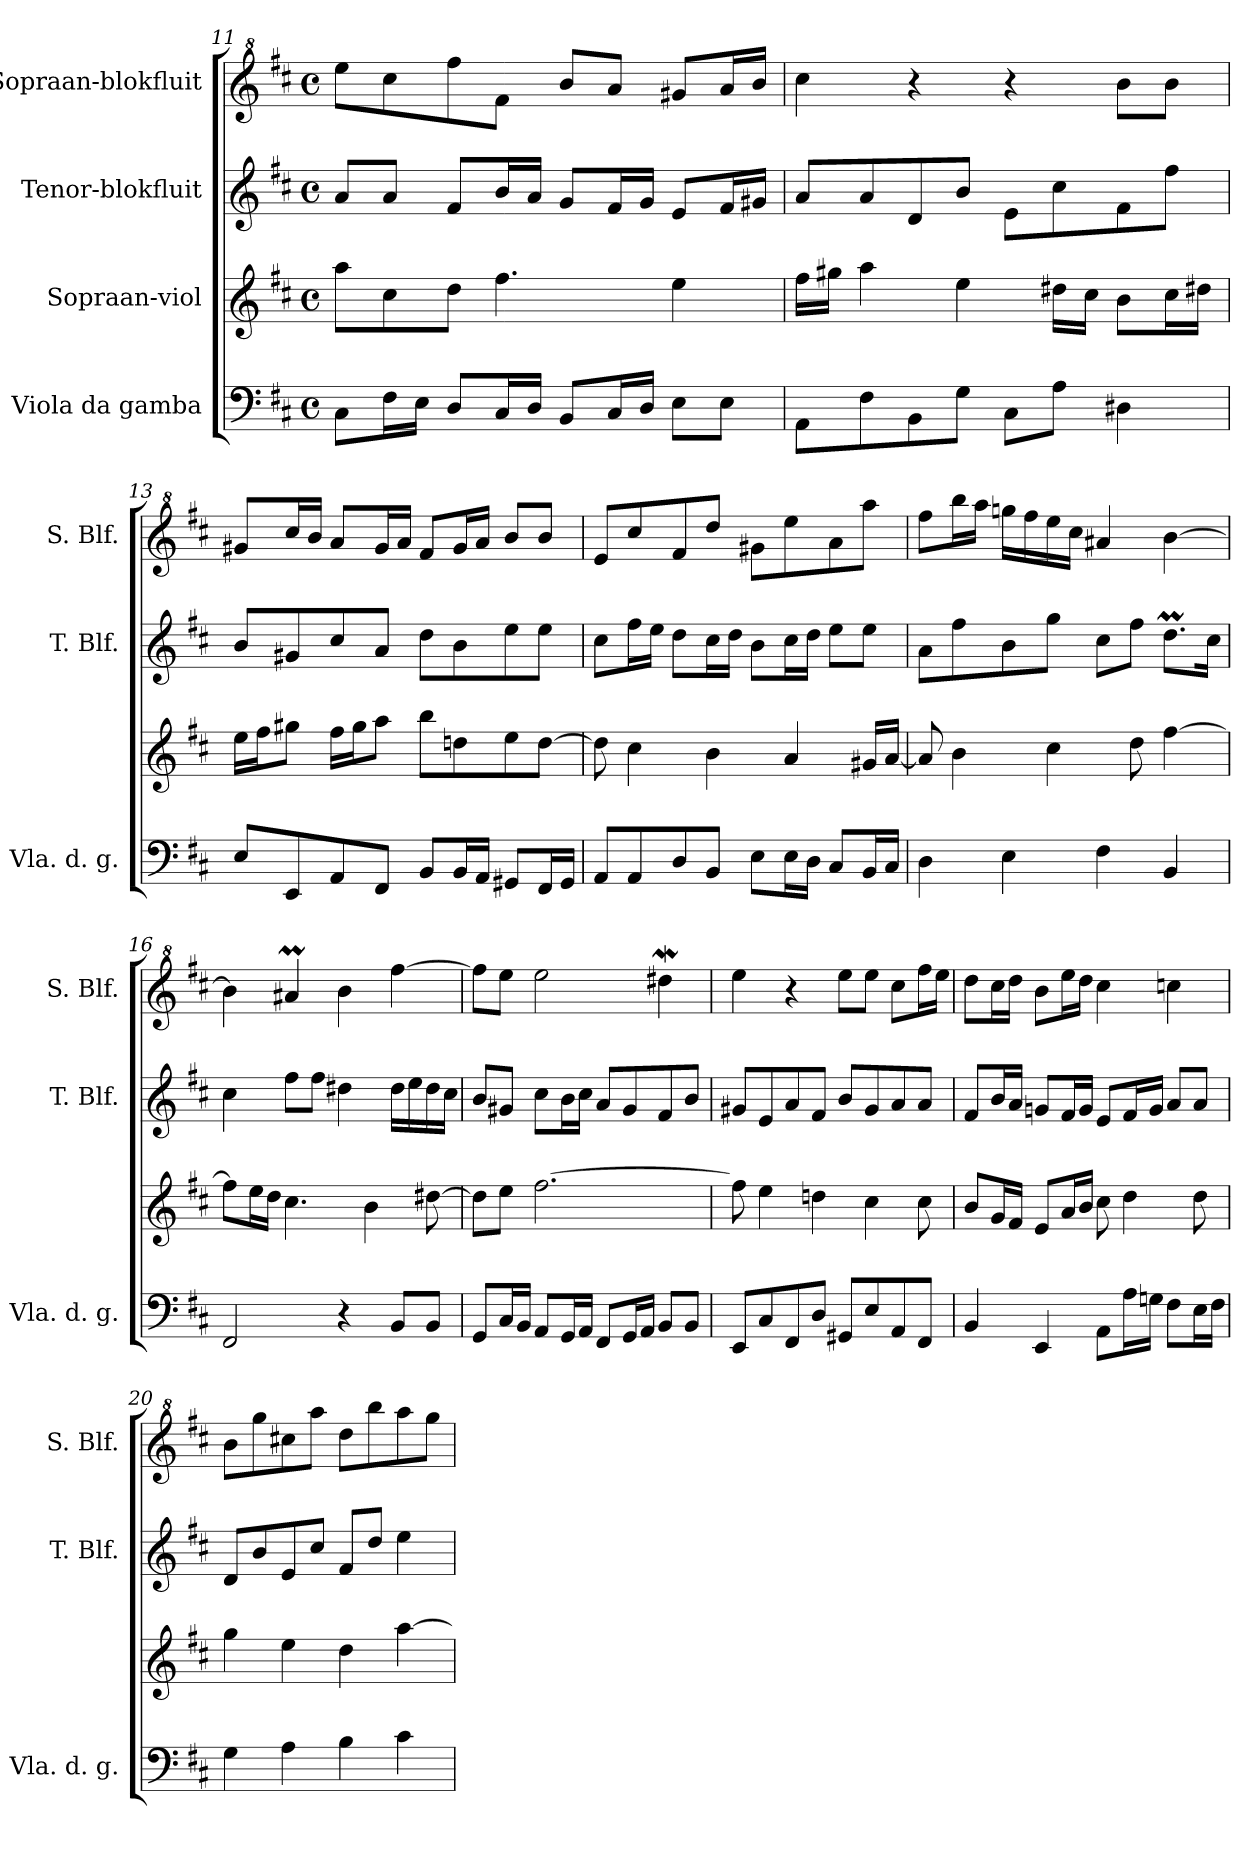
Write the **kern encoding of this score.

**kern	**kern	**kern	**kern
*part4	*part3	*part2	*part1
*staff4	*staff3	*staff2	*staff1
*I"Viola da gamba	*I"Sopraan-viol	*I"Tenor-blokfluit	*I"Sopraan-blokfluit
*I'Vla. d. g.	*	*I'T. Blf.	*I'S. Blf.
!!LO:PB:g=z
*clefF4	*clefG2	*clefG2	*clefG^2
*k[f#c#]	*k[f#c#]	*k[f#c#]	*k[f#c#]
*M4/4	*M4/4	*M4/4	*M4/4
*met(c)	*met(c)	*met(c)	*met(c)
=11	=11	=11	=11
8C#\L	8aa\L	8a/L	8eee\L
16F#\L	8cc#\	8a/J	8ccc#\
16E\JJ	.	.	.
8D/L	8dd\J	8f#/L	8fff#\
16C#/L	4.ff#\	16b/L	8ff#\J
16D/JJ	.	16a/JJ	.
8BB/L	.	8g/L	8bb/L
16C#/L	.	16f#/L	8aa/J
16D/JJ	.	16g/JJ	.
8E\L	4ee\	8e/L	8gg#X/L
8E\J	.	16f#/L	16aa/L
.	.	16g#X/JJ	16bb/JJ
=12	=12	=12	=12
8AA\L	16ff#\LL	8a/L	4ccc#\
.	16gg#X\JJ	.	.
8F#\	4aa\	8a/	.
8BB\	.	8d/	4r
8G\J	4ee\	8b/J	.
8C#\L	.	8e\L	4r
8A\J	16dd#X\LL	8cc#\	.
.	16cc#\JJ	.	.
4D#X\	8b\L	8f#\	8bb\L
.	16cc#\L	8ff#\J	8bb\J
.	16dd#X\JJ	.	.
=13	=13	=13	=13
8E/L	16ee\LL	8b/L	8gg#X/L
.	16ff#\J	.	.
8EE/	8gg#X\J	8g#X/	16ccc#/L
.	.	.	16bb/JJ
8AA/	16ff#\LL	8cc#/	8aa/L
.	16gg#\J	.	.
8FF#/J	8aa\J	8a/J	16gg#/L
.	.	.	16aa/JJ
8BB/L	8bb\L	8dd\L	8ff#/L
16BB/L	8ddn\	8b\	16gg#/L
16AA/JJ	.	.	16aa/JJ
8GG#X/L	8ee\	8ee\	8bb/L
16FF#/L	[8dd\J	8ee\J	8bb/J
16GG#/JJ	.	.	.
!!LO:LB:g=z
=14	=14	=14	=14
8AA/L	8dd\]	8cc#\L	8ee/L
8AA/	4cc#\	16ff#\L	8ccc#/
.	.	16ee\JJ	.
8D/	.	8dd\L	8ff#/
8BB/J	4b\	16cc#\L	8ddd/J
.	.	16dd\JJ	.
8E\L	.	8b\L	8gg#X\L
16E\L	4a/	16cc#\L	8eee\
16D\JJ	.	16dd\JJ	.
8C#/L	.	8ee\L	8aa\
16BB/L	16g#X/LL	8ee\J	8aaa\J
16C#/JJ	[16a/JJ	.	.
=15	=15	=15	=15
4D\	8a/]	8a\L	8fff#\L
.	4b\	8ff#\	16bbb\L
.	.	.	16aaa\JJ
4E\	.	8b\	16gggn\LL
.	.	.	16fff#\
.	4cc#\	8gg\J	16eee\
.	.	.	16ccc#\JJ
4F#\	.	8cc#\L	4aa#X/
.	8dd\	8ff#\J	.
4BB/	[4ff#\	8.ddM\L	[4bb\
.	.	16cc#\Jk	.
=16	=16	=16	=16
2FF#/	8ff#\L]	4cc#\	4bb\]
.	16ee\L	.	.
.	16dd\JJ	.	.
.	4.cc#\	8ff#\L	4aa#Xm/
.	.	8ff#\J	.
4r	.	4dd#X\	4bb\
.	4b\	.	.
8BB/L	.	16dd#\LL	[4fff#\
.	.	16ee\	.
8BB/J	[8dd#X\	16dd#\	.
.	.	16cc#\JJ	.
!!LO:LB:g=z
=17	=17	=17	=17
8GG/L	8dd#\L]	8b/L	8fff#\L]
16C#/L	8ee\J	8g#X/J	8eee\J
16BB/JJ	.	.	.
8AA/L	[2.ff#\	8cc#\L	2eee\
16GG/L	.	16b\L	.
16AA/JJ	.	16cc#\JJ	.
8FF#/L	.	8a/L	.
16GG/L	.	8g#/	.
16AA/JJ	.	.	.
8BB/L	.	8f#/	4ddd#XW\
8BB/J	.	8b/J	.
=18	=18	=18	=18
8EE/L	8ff#\]	8g#X/L	4eee\
8C#/	4ee\	8e/	.
8FF#/	.	8a/	4r
8D/J	4ddn\	8f#/J	.
8GG#X/L	.	8b/L	8eee\L
8E/	4cc#\	8g#/	8eee\J
8AA/	.	8a/	8ccc#\L
8FF#/J	8cc#\	8a/J	16fff#\L
.	.	.	16eee\JJ
=19	=19	=19	=19
4BB/	8b/L	8f#/L	8ddd\L
.	16g/L	16b/L	16ccc#\L
.	16f#/JJ	16a/JJ	16ddd\JJ
4EE/	8e/L	8gn/L	8bb\L
.	16a/L	16f#/L	16eee\L
.	16b/JJ	16g/JJ	16ddd\JJ
8AA\L	8cc#\	8e/L	4ccc#\
16A\L	4dd\	16f#/L	.
16Gn\JJ	.	16g/JJ	.
8F#\L	.	8a/L	4cccn\
16E\L	8dd\	8a/J	.
16F#\JJ	.	.	.
!!LO:PB:g=z
=20	=20	=20	=20
4G\	4gg\	8d/L	8bb\L
.	.	8b/	8ggg\
4A\	4ee\	8e/	8ccc#X\
.	.	8cc#/J	8aaa\J
4B\	4dd\	8f#/L	8ddd\L
.	.	8dd/J	8bbb\
4c#\	[4aa\	4ee\	8aaa\
.	.	.	8ggg\J
=	=	=	=
*-	*-	*-	*-
